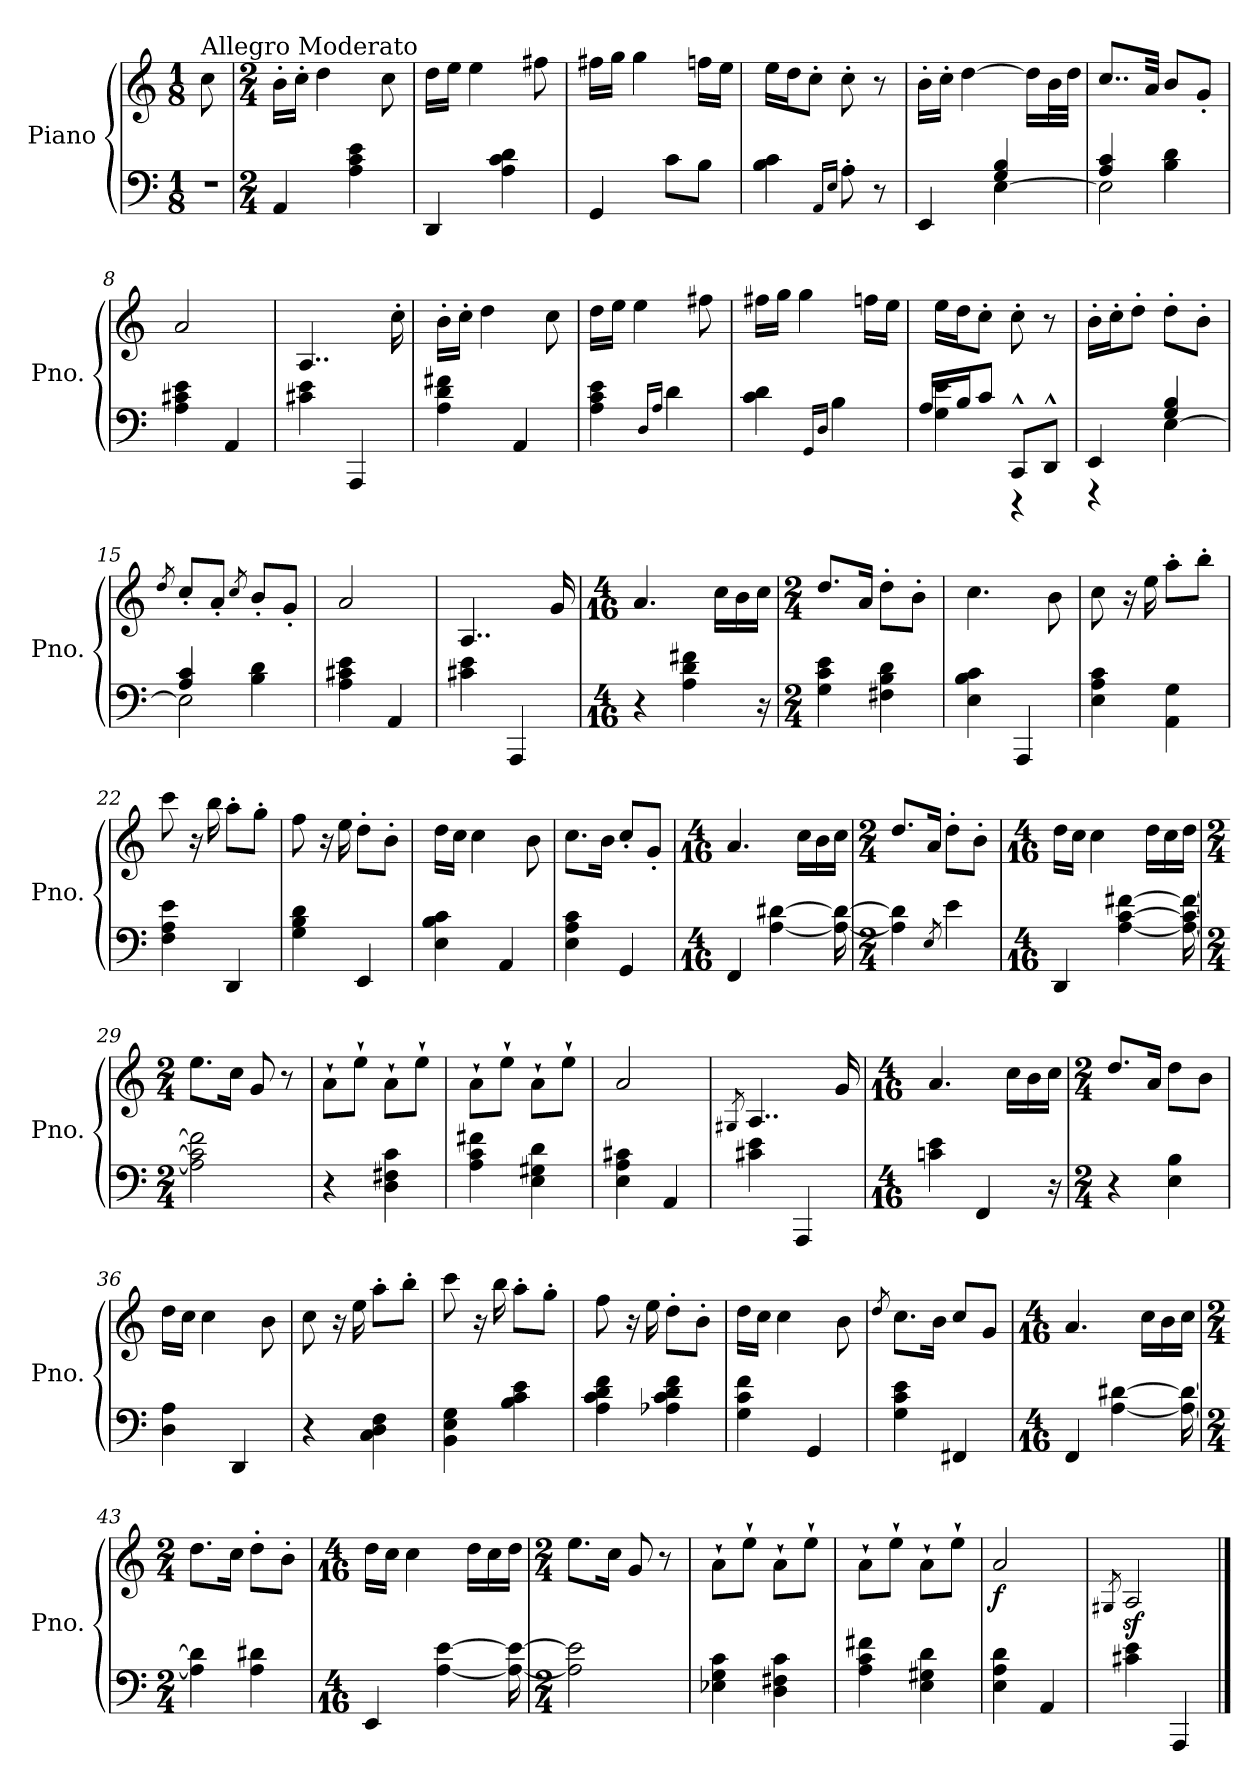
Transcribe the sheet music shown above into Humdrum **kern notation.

**kern	**kern	**dynam
*part1	*part1	*part1
*staff2	*staff1	*staff1/2
*I"Piano	*	*
*I'Pno.	*	*
*clefF4	*clefG2	*
*k[]	*k[]	*
*C:	*C:	*
*M1/8	*M1/8	*
=1	=1	=1
!	!LO:TX:a:t=Allegro Moderato	!
8r	8cc\	.
=2	=2	=2
*M2/4	*M2/4	*
4AA/	16b'\LL	.
.	16cc'\JJ	.
.	4dd\	.
4A\ 4c\ 4e\	.	.
.	8cc\	.
=3	=3	=3
4DD/	16dd\LL	.
.	16ee\JJ	.
.	4ee\	.
4A\ 4c\ 4d\	.	.
.	8ff#X\	.
=4	=4	=4
4GG/	16ff#X\LL	.
.	16gg\JJ	.
.	4gg\	.
8c\L	.	.
8B\J	16ffn\LL	.
.	16ee\JJ	.
=5	=5	=5
4B\ 4c\	16ee\LL	.
.	16dd\J	.
.	8cc'\J	.
16qAA/LL	.	.
16qE/JJ	.	.
8A'\	8cc'\	.
8r	8r	.
=6	=6	=6
*^	*	*
4EE/	4ryy	16b'\LL	.
.	.	16cc'\JJ	.
.	.	[4dd\	.
[4E\	4G/ 4B/	.	.
.	.	16dd\LL]	.
.	.	32b\L	.
.	.	32dd\JJJ	.
=7	=7	=7	=7
2E\]	4A/ 4c/	8..cc/L	.
.	.	32a/Jkk	.
.	4B\ 4d\	8b/L	.
.	.	8g'/J	.
*v	*v	*	*
!!LO:LB:g=z
=8	=8	=8
4A\ 4c#X\ 4e\	2a/	.
4AA/	.	.
=9	=9	=9
4c#X\ 4e\	4..A/	.
4AAA/	.	.
.	16cc'\	.
=10	=10	=10
4A\ 4d\ 4f#X\	16b'\LL	.
.	16cc'\JJ	.
.	4dd\	.
4AA/	.	.
.	8cc\	.
=11	=11	=11
4A\ 4c\ 4e\	16dd\LL	.
.	16ee\JJ	.
.	4ee\	.
16qD/LL	.	.
16qA/JJ	.	.
4d\	.	.
.	8ff#X\	.
=12	=12	=12
4c\ 4d\	16ff#X\LL	.
.	16gg\JJ	.
.	4gg\	.
16qGG/LL	.	.
16qD/JJ	.	.
4B\	.	.
.	16ffn\LL	.
.	16ee\JJ	.
=13	=13	=13
*^	*	*
4G\ 4e\	16A/LL	16ee\LL	.
.	16B/J	16dd\J	.
.	8c/J	8cc'\J	.
8CC^^/L	4r	8cc'\	.
8DD^^/J	.	8r	.
=14	=14	=14	=14
4EE/	4r	16b'\LL	.
.	.	16cc'\J	.
.	.	8dd'\J	.
[4E\	4G/ 4B/	8dd'\L	.
.	.	8b'\J	.
=15	=15	=15	=15
.	.	8qdd/	.
2E\]	4A/ 4c/	8cc'/L	.
.	.	8a'/J	.
.	.	8qcc/	.
.	4B\ 4d\	8b'/L	.
.	.	8g'/J	.
*v	*v	*	*
!!LO:LB:g=z
=16	=16	=16
4A\ 4c#X\ 4e\	2a/	.
4AA/	.	.
=17	=17	=17
4c#X\ 4e\	4..A/	.
4AAA/	.	.
.	16g/	.
=18	=18	=18
*M4/16+5/16	*M4/16+5/16	*
4r	4.a/	.
4A\ 4d\ 4f#X\	.	.
.	16cc\LL	.
.	16b\	.
16r	16cc\JJ	.
=19	=19	=19
*M2/4	*M2/4	*
4G\ 4c\ 4e\	8.dd/L	.
.	16a/Jk	.
4F#X\ 4B\ 4d\	8dd'\L	.
.	8b'\J	.
=20	=20	=20
4E\ 4B\ 4c\	4.cc\	.
4AAA/	.	.
.	8b\	.
=21	=21	=21
4E\ 4A\ 4c\	8cc\	.
.	16r	.
.	16ee\	.
4AA\ 4G\	8aa'\L	.
.	8bb'\J	.
=22	=22	=22
4F\ 4A\ 4e\	8ccc\	.
.	16r	.
.	16bb\	.
4DD/	8aa'\L	.
.	8gg'\J	.
!!LO:LB:g=z
=23	=23	=23
4G\ 4B\ 4d\	8ff\	.
.	16r	.
.	16ee\	.
4EE/	8dd'\L	.
.	8b'\J	.
=24	=24	=24
4E\ 4B\ 4c\	16dd\LL	.
.	16cc\JJ	.
.	4cc\	.
4AA/	.	.
.	8b\	.
=25	=25	=25
4E\ 4A\ 4c\	8.cc\L	.
.	16b\Jk	.
4GG/	8cc'/L	.
.	8g'/J	.
=26	=26	=26
*M4/16+5/16	*M4/16+5/16	*
4FF/	4.a/	.
[4A\ [4d#X\	.	.
.	16cc\LL	.
.	16b\	.
16A\_ 16d#\_	16cc\JJ	.
=27	=27	=27
*M2/4	*M2/4	*
4A\] 4d#\]	8.dd/L	.
.	16a/Jk	.
8qE/	.	.
4e\	8dd'\L	.
.	8b'\J	.
=28	=28	=28
*M4/16+5/16	*M4/16+5/16	*
4DD/	16dd\LL	.
.	16cc\JJ	.
.	4cc\	.
[4A\ [4c\ [4f#X\	.	.
.	16dd\LL	.
.	16cc\	.
16A\_ 16c\_ 16f#\_	16dd\JJ	.
!!LO:LB:g=z
=29	=29	=29
*M2/4	*M2/4	*
2A\] 2c\] 2f#\]	8.ee\L	.
.	16cc\Jk	.
.	8g/	.
.	8r	.
=30	=30	=30
4r	8a`\L	.
.	8ee`\J	.
4D\ 4F#X\ 4c\	8a`\L	.
.	8ee`\J	.
=31	=31	=31
4A\ 4c\ 4f#X\	8a`\L	.
.	8ee`\J	.
4E\ 4G#X\ 4d\	8a`\L	.
.	8ee`\J	.
=32	=32	=32
4E\ 4A\ 4c#X\	2a/	.
4AA/	.	.
=33	=33	=33
.	8qG#X/	.
4c#X\ 4e\	4..A/	.
4AAA/	.	.
.	16g/	.
=34	=34	=34
*M4/16+5/16	*M4/16+5/16	*
4cn\ 4e\	4.a/	.
4FF/	.	.
.	16cc\LL	.
.	16b\	.
16r	16cc\JJ	.
=35	=35	=35
*M2/4	*M2/4	*
4r	8.dd/L	.
.	16a/Jk	.
4E\ 4B\	8dd\L	.
.	8b\J	.
!!LO:PB:g=z
=36	=36	=36
4D\ 4A\	16dd\LL	.
.	16cc\JJ	.
.	4cc\	.
4DD/	.	.
.	8b\	.
=37	=37	=37
4r	8cc\	.
.	16r	.
.	16ee\	.
4C\ 4D\ 4F\	8aa'\L	.
.	8bb'\J	.
=38	=38	=38
4BB\ 4E\ 4G\	8ccc\	.
.	16r	.
.	16bb\	.
4B\ 4c\ 4e\	8aa'\L	.
.	8gg'\J	.
=39	=39	=39
4A\ 4c\ 4d\ 4f\	8ff\	.
.	16r	.
.	16ee\	.
4A-X\ 4c\ 4d\ 4f\	8dd'\L	.
.	8b'\J	.
=40	=40	=40
4G\ 4c\ 4f\	16dd\LL	.
.	16cc\JJ	.
.	4cc\	.
4GG/	.	.
.	8b\	.
=41	=41	=41
.	8qdd/	.
4G\ 4c\ 4e\	8.cc\L	.
.	16b\Jk	.
4FF#X/	8cc/L	.
.	8g/J	.
=42	=42	=42
*M4/16+5/16	*M4/16+5/16	*
4FF/	4.a/	.
[4A\ [4d#X\	.	.
.	16cc\LL	.
.	16b\	.
16A\_ 16d#\_	16cc\JJ	.
!!LO:LB:g=z
=43	=43	=43
*M2/4	*M2/4	*
4A\] 4d#\]	8.dd\L	.
.	16cc\Jk	.
4A\ 4d#X\	8dd'\L	.
.	8b'\J	.
=44	=44	=44
*M4/16+5/16	*M4/16+5/16	*
4EE/	16dd\LL	.
.	16cc\JJ	.
.	4cc\	.
[4A\ [4e\	.	.
.	16dd\LL	.
.	16cc\	.
16A\_ 16e\_	16dd\JJ	.
=45	=45	=45
*M2/4	*M2/4	*
2A\] 2e\]	8.ee\L	.
.	16cc\Jk	.
.	8g/	.
.	8r	.
=46	=46	=46
4E-X\ 4G\ 4c\	8a`\L	.
.	8ee`\J	.
4D\ 4F#X\ 4c\	8a`\L	.
.	8ee`\J	.
=47	=47	=47
4A\ 4c\ 4f#X\	8a`\L	.
.	8ee`\J	.
4E\ 4G#X\ 4d\	8a`\L	.
.	8ee`\J	.
=48	=48	=48
!	!	!LO:DY:b
4E\ 4A\ 4d\	2a/	f
4AA/	.	.
=49	=49	=49
.	8qG#X/	.
4c#X\ 4e\	2Az>/	.
4AAA/	.	.
==	==	==
*-	*-	*-
